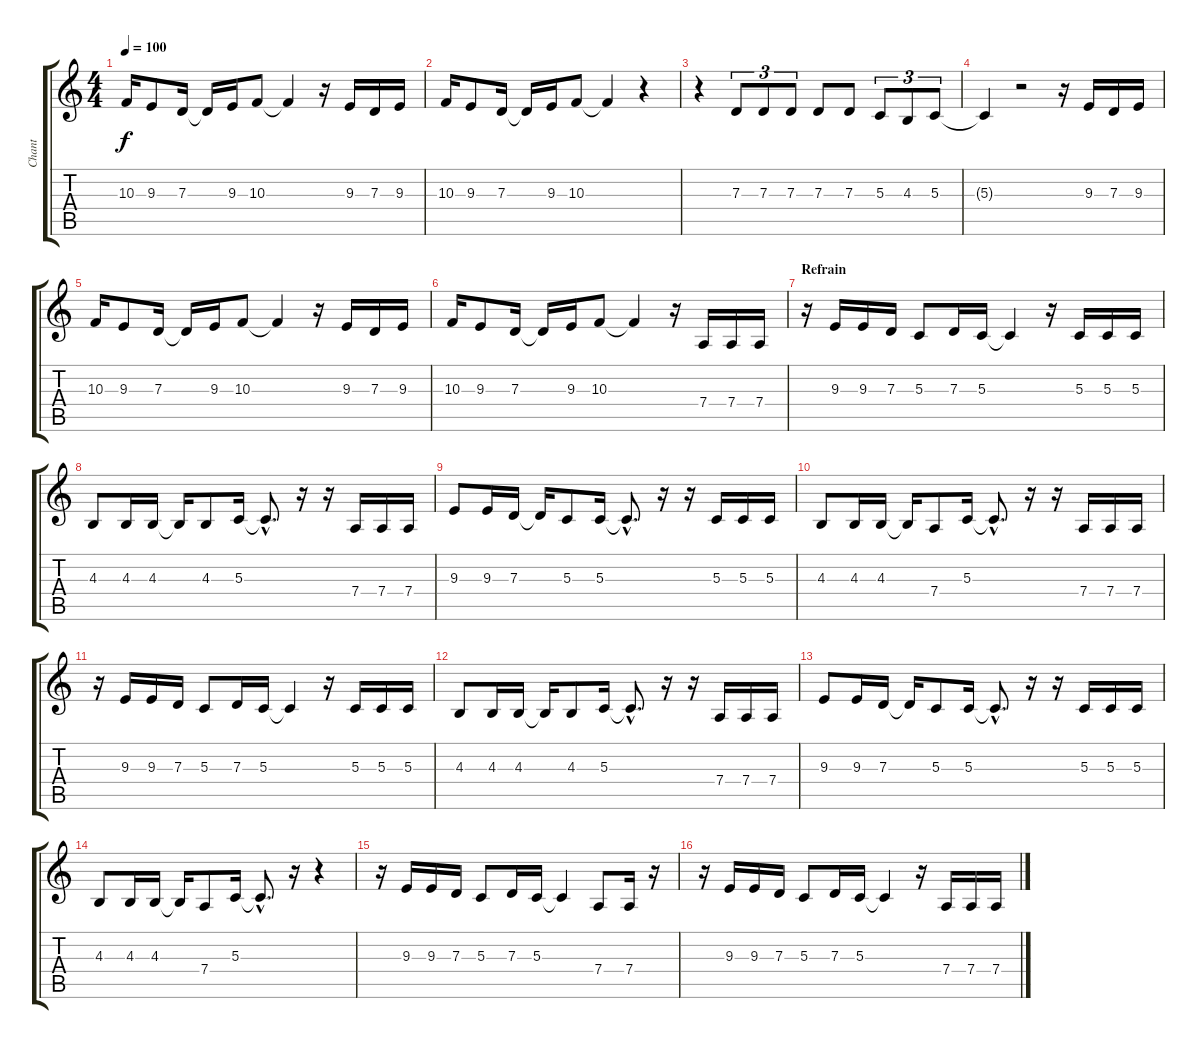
\track ("Chant" "Chant") {instrument clarinet}
\staff {score tabs}
\tuning (E4 B3 G3 D3 A2 E2) {hide}
\ts (4 4)
\tempo 100
\clef g2
\ks c
10.3.16{dy f} 9.3.8 7.3.16 7.3{t}.16 9.3.16 10.3.8 10.3{t}.4 r.16 9.3.16 7.3.16 9.3.16 |
10.3.16 9.3.8 7.3.16 7.3{t}.16 9.3.16 10.3.8 10.3{t}.4 r.4 |
r.4 7.3.8{tu (3 2)} 7.3.8{tu (3 2)} 7.3.8{tu (3 2)} 7.3.8 7.3.8 5.3.8{tu (3 2)} 4.3.8{tu (3 2)} 5.3.8{tu (3 2)} |
5.3{t}.4 r.2 r.16 9.3.16 7.3.16 9.3.16 |
10.3.16 9.3.8 7.3.16 7.3{t}.16 9.3.16 10.3.8 10.3{t}.4 r.16 9.3.16 7.3.16 9.3.16 |
10.3.16 9.3.8 7.3.16 7.3{t}.16 9.3.16 10.3.8 10.3{t}.4 r.16 7.4.16 7.4.16 7.4.16 |
\section ("" "Refrain")
r.16 9.3.16 9.3.16 7.3.16 5.3.8 7.3.16 5.3.16 5.3{t}.4 r.16 5.3.16 5.3.16 5.3.16 |
4.3.8 4.3.16 4.3.16 4.3{t}.16 4.3.8 5.3.16 5.3{hac t}.8{d} r.16 r.16 7.4.16 7.4.16 7.4.16 |
9.3.8 9.3.16 7.3.16 7.3{t}.16 5.3.8 5.3.16 5.3{hac t}.8{d} r.16 r.16 5.3.16 5.3.16 5.3.16 |
4.3.8 4.3.16 4.3.16 4.3{t}.16 7.4.8 5.3.16 5.3{hac t}.8{d} r.16 r.16 7.4.16 7.4.16 7.4.16 |
r.16 9.3.16 9.3.16 7.3.16 5.3.8 7.3.16 5.3.16 5.3{t}.4 r.16 5.3.16 5.3.16 5.3.16 |
4.3.8 4.3.16 4.3.16 4.3{t}.16 4.3.8 5.3.16 5.3{hac t}.8{d} r.16 r.16 7.4.16 7.4.16 7.4.16 |
9.3.8 9.3.16 7.3.16 7.3{t}.16 5.3.8 5.3.16 5.3{hac t}.8{d} r.16 r.16 5.3.16 5.3.16 5.3.16 |
4.3.8 4.3.16 4.3.16 4.3{t}.16 7.4.8 5.3.16 5.3{hac t}.8{d} r.16 r.4 |
r.16 9.3.16 9.3.16 7.3.16 5.3.8 7.3.16 5.3.16 5.3{t}.4 7.4.8 7.4.16 r.16 |
r.16 9.3.16 9.3.16 7.3.16 5.3.8 7.3.16 5.3.16 5.3{t}.4 r.16 7.4.16 7.4.16 7.4.16
